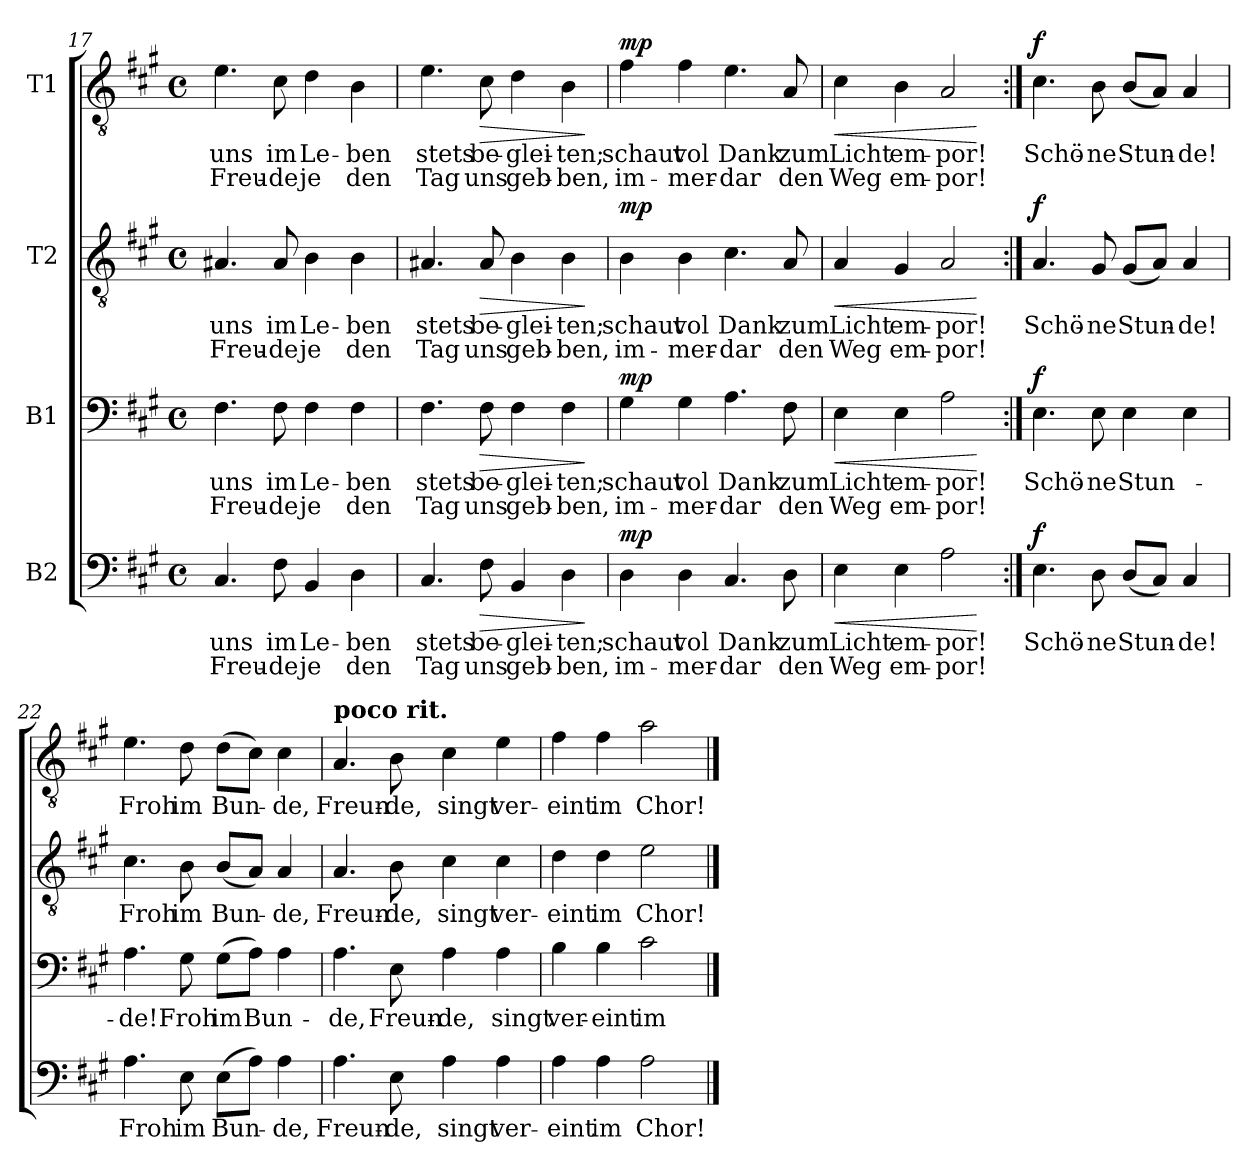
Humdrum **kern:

**kern	**text	**text	**dynam	**kern	**text	**text	**dynam	**kern	**text	**text	**dynam	**kern	**text	**text	**dynam
*part4	*part4	*part4	*part4	*part3	*part3	*part3	*part3	*part2	*part2	*part2	*part2	*part1	*part1	*part1	*part1
*staff4	*staff4	*staff4	*staff4	*staff3	*staff3	*staff3	*staff3	*staff2	*staff2	*staff2	*staff2	*staff1	*staff1	*staff1	*staff1
*I"B2	*	*	*	*I"B1	*	*	*	*I"T2	*	*	*	*I"T1	*	*	*
*clefF4	*	*	*	*clefF4	*	*	*	*clefGv2	*	*	*	*clefGv2	*	*	*
*k[f#c#g#]	*	*	*	*k[f#c#g#]	*	*	*	*k[f#c#g#]	*	*	*	*k[f#c#g#]	*	*	*
*M4/4	*	*	*	*M4/4	*	*	*	*M4/4	*	*	*	*M4/4	*	*	*
*met(c)	*	*	*	*met(c)	*	*	*	*met(c)	*	*	*	*met(c)	*	*	*
=17	=17	=17	=17	=17	=17	=17	=17	=17	=17	=17	=17	=17	=17	=17	=17
!	!LO:LY:b	!LO:LY:b	!	!	!LO:LY:b	!LO:LY:b	!	!	!LO:LY:b	!LO:LY:b	!	!	!LO:LY:b	!LO:LY:b	!
4.C#/	uns	Freu-	.	4.F#\	uns	Freu-	.	4.A#X/	uns	Freu-	.	4.e\	uns	Freu-	.
!	!LO:LY:b	!LO:LY:b	!	!	!LO:LY:b	!LO:LY:b	!	!	!LO:LY:b	!LO:LY:b	!	!	!LO:LY:b	!LO:LY:b	!
8F#\	im	-de	.	8F#\	im	-de	.	8A#/	im	-de	.	8c#\	im	-de	.
!	!LO:LY:b	!LO:LY:b	!	!	!LO:LY:b	!LO:LY:b	!	!	!LO:LY:b	!LO:LY:b	!	!	!LO:LY:b	!LO:LY:b	!
4BB/	Le-	je	.	4F#\	Le-	je	.	4B\	Le-	je	.	4d\	Le-	je	.
!	!LO:LY:b	!LO:LY:b	!	!	!LO:LY:b	!LO:LY:b	!	!	!LO:LY:b	!LO:LY:b	!	!	!LO:LY:b	!LO:LY:b	!
4D\	-ben	den	.	4F#\	-ben	den	.	4B\	-ben	den	.	4B\	-ben	den	.
=18	=18	=18	=18	=18	=18	=18	=18	=18	=18	=18	=18	=18	=18	=18	=18
!	!LO:LY:b	!LO:LY:b	!	!	!LO:LY:b	!LO:LY:b	!	!	!LO:LY:b	!LO:LY:b	!	!	!LO:LY:b	!LO:LY:b	!
4.C#/	stets	Tag	.	4.F#\	stets	Tag	.	4.A#X/	stets	Tag	.	4.e\	stets	Tag	.
!	!LO:LY:b	!LO:LY:b	!LO:HP:b	!	!LO:LY:b	!LO:LY:b	!LO:HP:b	!	!LO:LY:b	!LO:LY:b	!LO:HP:b	!	!LO:LY:b	!LO:LY:b	!LO:HP:b
8F#\	be-	uns	>	8F#\	be-	uns	>	8A#/	be-	uns	>	8c#\	be-	uns	>
!	!LO:LY:b	!LO:LY:b	!	!	!LO:LY:b	!LO:LY:b	!	!	!LO:LY:b	!LO:LY:b	!	!	!LO:LY:b	!LO:LY:b	!
4BB/	-glei-	geb-	.	4F#\	-glei-	geb-	.	4B\	-glei-	geb-	.	4d\	-glei-	geb-	.
!	!LO:LY:b	!LO:LY:b	!	!	!LO:LY:b	!LO:LY:b	!	!	!LO:LY:b	!LO:LY:b	!	!	!LO:LY:b	!LO:LY:b	!
4D\	-ten;	-ben,	.	4F#\	-ten;	-ben,	.	4B\	-ten;	-ben,	.	4B\	-ten;	-ben,	.
.	.	.	]	.	.	.	]	.	.	.	]	.	.	.	]
!!LO:LB:g=z
=19	=19	=19	=19	=19	=19	=19	=19	=19	=19	=19	=19	=19	=19	=19	=19
!	!LO:LY:b	!LO:LY:b	!LO:DY:a	!	!LO:LY:b	!LO:LY:b	!LO:DY:a	!	!LO:LY:b	!LO:LY:b	!LO:DY:a	!	!LO:LY:b	!LO:LY:b	!LO:DY:a
4D\	schaut	im-	mp	4G#\	schaut	im-	mp	4B\	schaut	im-	mp	4f#\	schaut	im-	mp
!	!LO:LY:b	!LO:LY:b	!	!	!LO:LY:b	!LO:LY:b	!	!	!LO:LY:b	!LO:LY:b	!	!	!LO:LY:b	!LO:LY:b	!
4D\	vol	-mer-	.	4G#\	vol	-mer-	.	4B\	vol	-mer-	.	4f#\	vol	-mer-	.
!	!LO:LY:b	!LO:LY:b	!	!	!LO:LY:b	!LO:LY:b	!	!	!LO:LY:b	!LO:LY:b	!	!	!LO:LY:b	!LO:LY:b	!
4.C#/	Dank	-dar	.	4.A\	Dank	-dar	.	4.c#\	Dank	-dar	.	4.e\	Dank	-dar	.
!	!LO:LY:b	!LO:LY:b	!	!	!LO:LY:b	!LO:LY:b	!	!	!LO:LY:b	!LO:LY:b	!	!	!LO:LY:b	!LO:LY:b	!
8D\	zum	den	.	8F#\	zum	den	.	8A/	zum	den	.	8A/	zum	den	.
=20	=20	=20	=20	=20	=20	=20	=20	=20	=20	=20	=20	=20	=20	=20	=20
!	!LO:LY:b	!LO:LY:b	!LO:HP:b	!	!LO:LY:b	!LO:LY:b	!LO:HP:b	!	!LO:LY:b	!LO:LY:b	!LO:HP:b	!	!LO:LY:b	!LO:LY:b	!LO:HP:b
4E\	Licht	Weg	<	4E\	Licht	Weg	<	4A/	Licht	Weg	<	4c#\	Licht	Weg	<
!	!LO:LY:b	!LO:LY:b	!	!	!LO:LY:b	!LO:LY:b	!	!	!LO:LY:b	!LO:LY:b	!	!	!LO:LY:b	!LO:LY:b	!
4E\	em-	em-	.	4E\	em-	em-	.	4G#/	em-	em-	.	4B\	em-	em-	.
!	!LO:LY:b	!LO:LY:b	!	!	!LO:LY:b	!LO:LY:b	!	!	!LO:LY:b	!LO:LY:b	!	!	!LO:LY:b	!LO:LY:b	!
2A\	-por!	-por!	.	2A\	-por!	-por!	.	2A/	-por!	-por!	.	2A/	-por!	-por!	.
.	.	.	[	.	.	.	[	.	.	.	[	.	.	.	[
=21:|!	=21:|!	=21:|!	=21:|!	=21:|!	=21:|!	=21:|!	=21:|!	=21:|!	=21:|!	=21:|!	=21:|!	=21:|!	=21:|!	=21:|!	=21:|!
!	!LO:LY:b	!	!LO:DY:a	!	!LO:LY:b	!	!LO:DY:a	!	!LO:LY:b	!	!LO:DY:a	!	!LO:LY:b	!	!LO:DY:a
4.E\	Schö-	.	f	4.E\	Schö-	.	f	4.A/	Schö-	.	f	4.c#\	Schö-	.	f
!	!LO:LY:b	!	!	!	!LO:LY:b	!	!	!	!LO:LY:b	!	!	!	!LO:LY:b	!	!
8D\	-ne	.	.	8E\	-ne	.	.	8G#/	-ne	.	.	8B\	-ne	.	.
!	!LO:LY:b	!	!	!	!LO:LY:b	!	!	!	!LO:LY:b	!	!	!	!LO:LY:b	!	!
(<8D/L	Stun-	.	.	4E\	Stun-	.	.	(<8G#/L	Stun-	.	.	(<8B/L	Stun-	.	.
8C#/J)	.	.	.	.	.	.	.	8A/J)	.	.	.	8A/J)	.	.	.
!	!LO:LY:b	!	!	!	!	!	!	!	!LO:LY:b	!	!	!	!LO:LY:b	!	!
4C#/	-de!	.	.	4E\	.	.	.	4A/	-de!	.	.	4A/	-de!	.	.
=22	=22	=22	=22	=22	=22	=22	=22	=22	=22	=22	=22	=22	=22	=22	=22
!	!LO:LY:b	!	!	!	!LO:LY:b	!	!	!	!LO:LY:b	!	!	!	!LO:LY:b	!	!
4.A\	Froh	.	.	4.A\	-de!	.	.	4.c#\	Froh	.	.	4.e\	Froh	.	.
!	!LO:LY:b	!	!	!	!LO:LY:b	!	!	!	!LO:LY:b	!	!	!	!LO:LY:b	!	!
8E\	im	.	.	8G#\	Froh	.	.	8B\	im	.	.	8d\	im	.	.
!	!LO:LY:b	!	!	!	!LO:LY:b	!	!	!	!LO:LY:b	!	!	!	!LO:LY:b	!	!
(>8E\L	Bun-	.	.	(>8G#\L	im	.	.	(<8B/L	Bun-	.	.	(>8d\L	Bun-	.	.
!	!	!	!	!	!LO:LY:b	!	!	!	!	!	!	!	!	!	!
8A\J)	.	.	.	8A\J)	Bun-	.	.	8A/J)	.	.	.	8c#\J)	.	.	.
!	!LO:LY:b	!	!	!	!	!	!	!	!LO:LY:b	!	!	!	!LO:LY:b	!	!
4A\	-de,	.	.	4A\	.	.	.	4A/	-de,	.	.	4c#\	-de,	.	.
=23	=23	=23	=23	=23	=23	=23	=23	=23	=23	=23	=23	=23	=23	=23	=23
!	!	!	!	!	!	!	!	!	!	!	!	!LO:TX:a:B:t=poco rit.	!	!	!
!	!LO:LY:b	!	!	!	!LO:LY:b	!	!	!	!LO:LY:b	!	!	!	!LO:LY:b	!	!
4.A\	Freun-	.	.	4.A\	-de,	.	.	4.A/	Freun-	.	.	4.A/	Freun-	.	.
!	!LO:LY:b	!	!	!	!LO:LY:b	!	!	!	!LO:LY:b	!	!	!	!LO:LY:b	!	!
8E\	-de,	.	.	8E\	Freun-	.	.	8B\	-de,	.	.	8B\	-de,	.	.
!	!LO:LY:b	!	!	!	!LO:LY:b	!	!	!	!LO:LY:b	!	!	!	!LO:LY:b	!	!
4A\	singt	.	.	4A\	-de,	.	.	4c#\	singt	.	.	4c#\	singt	.	.
!	!LO:LY:b	!	!	!	!LO:LY:b	!	!	!	!LO:LY:b	!	!	!	!LO:LY:b	!	!
4A\	ver-	.	.	4A\	singt	.	.	4c#\	ver-	.	.	4e\	ver-	.	.
=24	=24	=24	=24	=24	=24	=24	=24	=24	=24	=24	=24	=24	=24	=24	=24
!	!LO:LY:b	!	!	!	!LO:LY:b	!	!	!	!LO:LY:b	!	!	!	!LO:LY:b	!	!
4A\	-eint	.	.	4B\	ver-	.	.	4d\	-eint	.	.	4f#\	-eint	.	.
!	!LO:LY:b	!	!	!	!LO:LY:b	!	!	!	!LO:LY:b	!	!	!	!LO:LY:b	!	!
4A\	im	.	.	4B\	-eint	.	.	4d\	im	.	.	4f#\	im	.	.
!	!LO:LY:b	!	!	!	!LO:LY:b	!	!	!	!LO:LY:b	!	!	!	!LO:LY:b	!	!
2A\	Chor!	.	.	2c#\	im	.	.	2e\	Chor!	.	.	2a\	Chor!	.	.
==	==	==	==	==	==	==	==	==	==	==	==	==	==	==	==
*-	*-	*-	*-	*-	*-	*-	*-	*-	*-	*-	*-	*-	*-	*-	*-
